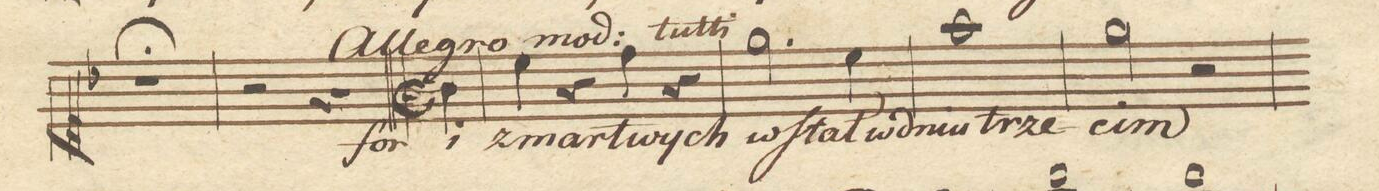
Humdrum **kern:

**kern	**text	**dynam
*I"Soprano	*	*
*clefC1	*	*
*k[b-]	*	*
*met(C)	*	*
*M4/4	*	*
1r;	.	.
=	=	=
2r	.	.
4r	.	.
=51	=51	=51
*M2/2	*	*
*met(c|)	*	*
4g\	.	f
=52	=52	=52
4cc\	zmar-	.
4r	.	.
4dd\	-twych-	.
4rff	.	.
=53	=53	=53
2.ee\	-wʃtał	.
4cc\	w_dniu	.
=54	=54	=54
1ff	trze-	.
=55	=55	=55
2ee\	-cim	.
2r	.	.
=56	=56	=56
*-	*-	*-
